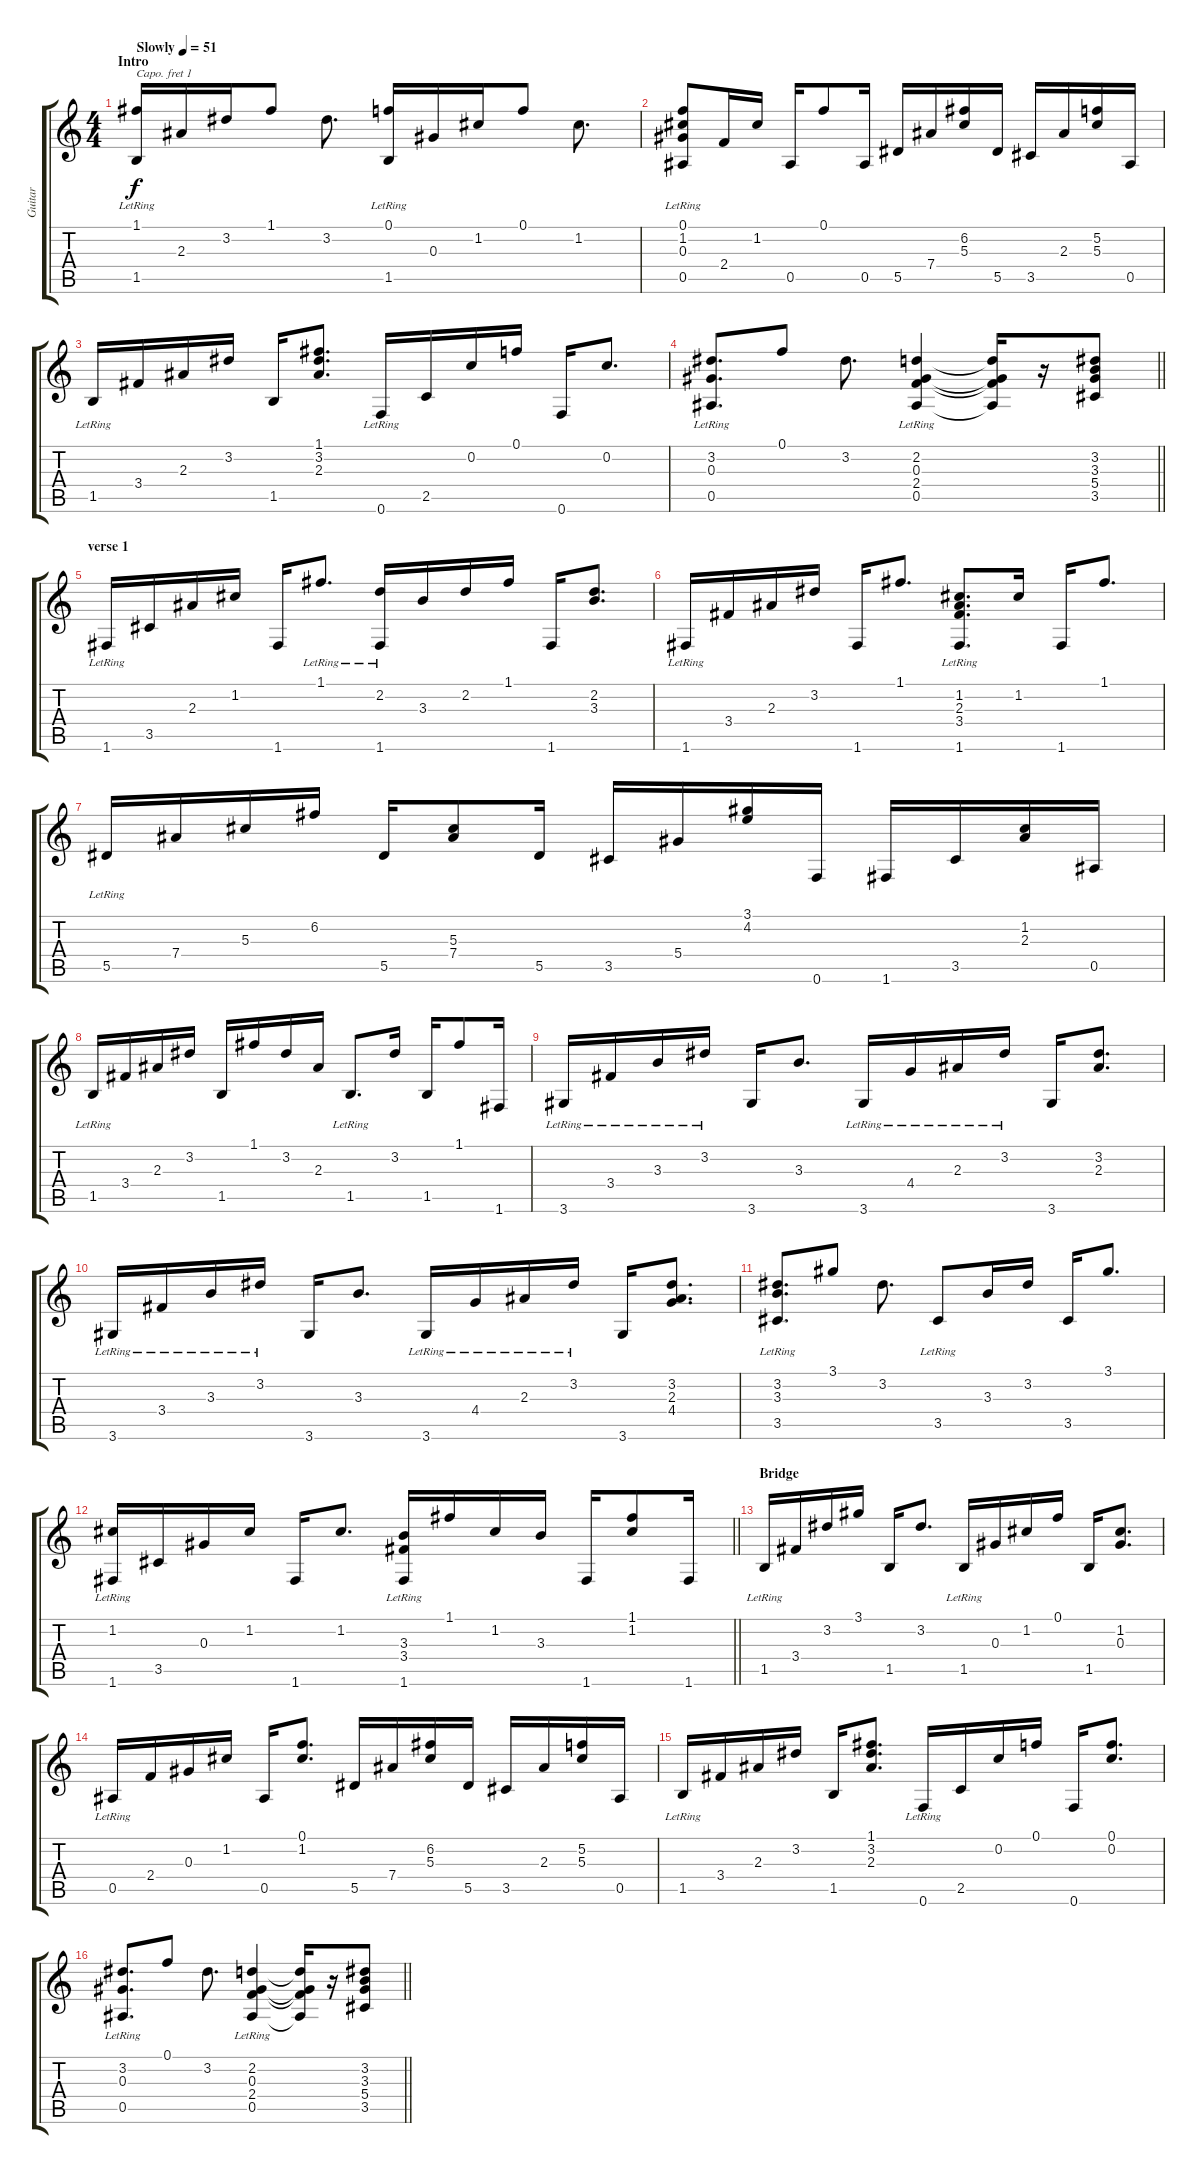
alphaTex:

\track ("Guitar" "Guitar") {instrument acousticguitarsteel}
\staff {score tabs}
\capo 1
\tuning (E4 B3 G3 D3 A2 E2) {hide}
\ts (4 4)
\section ("" "Intro")
\tempo (51 "Slowly")
\clef g2
\ks c
(1.1 1.5{lr}).16{dy f instrument acousticguitarsteel beam Up} 2.3.16{beam Up} 3.2.16{beam Up} 1.1.8{beam Up} 3.2.8{d} (0.1{lr} 1.5{lr}).16 0.3.16 1.2.16 0.1.8 1.2.8{d} |
(0.1{lr} 1.2{lr} 0.3{lr} 0.5{lr}).8 2.4.16 1.2.16 0.5.16 0.1.8 0.5.16 5.5.16 7.4.16 (6.2 5.3).16 5.5.16 3.5.16 2.3.16 (5.2 5.3).16 0.5.16 |
1.5{lr}.16 3.4.16 2.3.16 3.2.16 1.5.16 (1.1 3.2 2.3).8{d} 0.6{lr}.16 2.5.16 0.2.16 0.1.16 0.6.16 0.2.8{d} |
\barLineRight lightlight
(3.2{lr} 0.3{lr} 0.5{lr}).8{d} 0.1.8 3.2.8{d} (2.2{lr} 0.3{lr} 2.4{lr} 0.5{lr}).4 (2.2{t} 0.3{t} 2.4{t} 0.5{t}).16 r.16 (3.2 3.3 5.4 3.5).8 |
\section ("" "verse 1")
1.6{lr}.16 3.5.16 2.3.16 1.2.16 1.6.16 1.1{lr}.8{d} (2.2{lr} 1.6{lr}).16 3.3.16 2.2.16 1.1.16 1.6.16 (2.2 3.3).8{d} |
1.6{lr}.16 3.4.16 2.3.16 3.2.16 1.6.16 1.1.8{d} (1.2{lr} 2.3{lr} 3.4{lr} 1.6{lr}).8{d} 1.2.16 1.6.16 1.1.8{d} |
5.5{lr}.16 7.4.16 5.3.16 6.2.16 5.5.16 (5.3 7.4).8 5.5.16 3.5.16 5.4.16 (3.1 4.2).16 0.6.16 1.6.16 3.5.16 (1.2 2.3).16 0.5.16 |
1.5{lr}.16 3.4.16 2.3.16 3.2.16 1.5.16 1.1.16 3.2.16 2.3.16 1.5{lr}.8{d} 3.2.16 1.5.16 1.1.8 1.6.16 |
3.6{lr}.16 3.4{lr}.16 3.3{lr}.16 3.2{lr}.16 3.6.16 3.3.8{d} 3.6{lr}.16 4.4{lr}.16 2.3{lr}.16 3.2{lr}.16 3.6.16 (3.2 2.3).8{d} |
3.6{lr}.16 3.4{lr}.16 3.3{lr}.16 3.2{lr}.16 3.6.16 3.3.8{d} 3.6{lr}.16 4.4{lr}.16 2.3{lr}.16 3.2{lr}.16 3.6.16 (3.2 2.3 4.4).8{d} |
(3.2{lr} 3.3{lr} 3.5{lr}).8{d} 3.1.8 3.2.8{d} 3.5{lr}.8 3.3.16 3.2.16 3.5.16 3.1.8{d} |
\barLineRight lightlight
(1.2{lr} 1.6{lr}).16 3.5.16 0.3.16 1.2.16 1.6.16 1.2.8{d} (3.3{lr} 3.4{lr} 1.6{lr}).16 1.1.16 1.2.16 3.3.16 1.6.16 (1.1 1.2).8 1.6.16 |
\section ("" "Bridge")
1.5{lr}.16 3.4.16 3.2.16 3.1.16 1.5.16 3.2.8{d} 1.5{lr}.16 0.3.16 1.2.16 0.1.16 1.5.16 (1.2 0.3).8{d} |
0.5{lr}.16 2.4.16 0.3.16 1.2.16 0.5.16 (0.1 1.2).8{d} 5.5.16 7.4.16 (6.2 5.3).16 5.5.16 3.5.16 2.3.16 (5.2 5.3).16 0.5.16 |
1.5{lr}.16 3.4.16 2.3.16 3.2.16 1.5.16 (1.1 3.2 2.3).8{d} 0.6{lr}.16 2.5.16 0.2.16 0.1.16 0.6.16 (0.1 0.2).8{d} |
\barLineRight lightlight
(3.2{lr} 0.3{lr} 0.5{lr}).8{d} 0.1.8 3.2.8{d} (2.2{lr} 0.3{lr} 2.4{lr} 0.5{lr}).4 (2.2{t} 0.3{t} 2.4{t} 0.5{t}).16 r.16 (3.2 3.3 5.4 3.5).8
